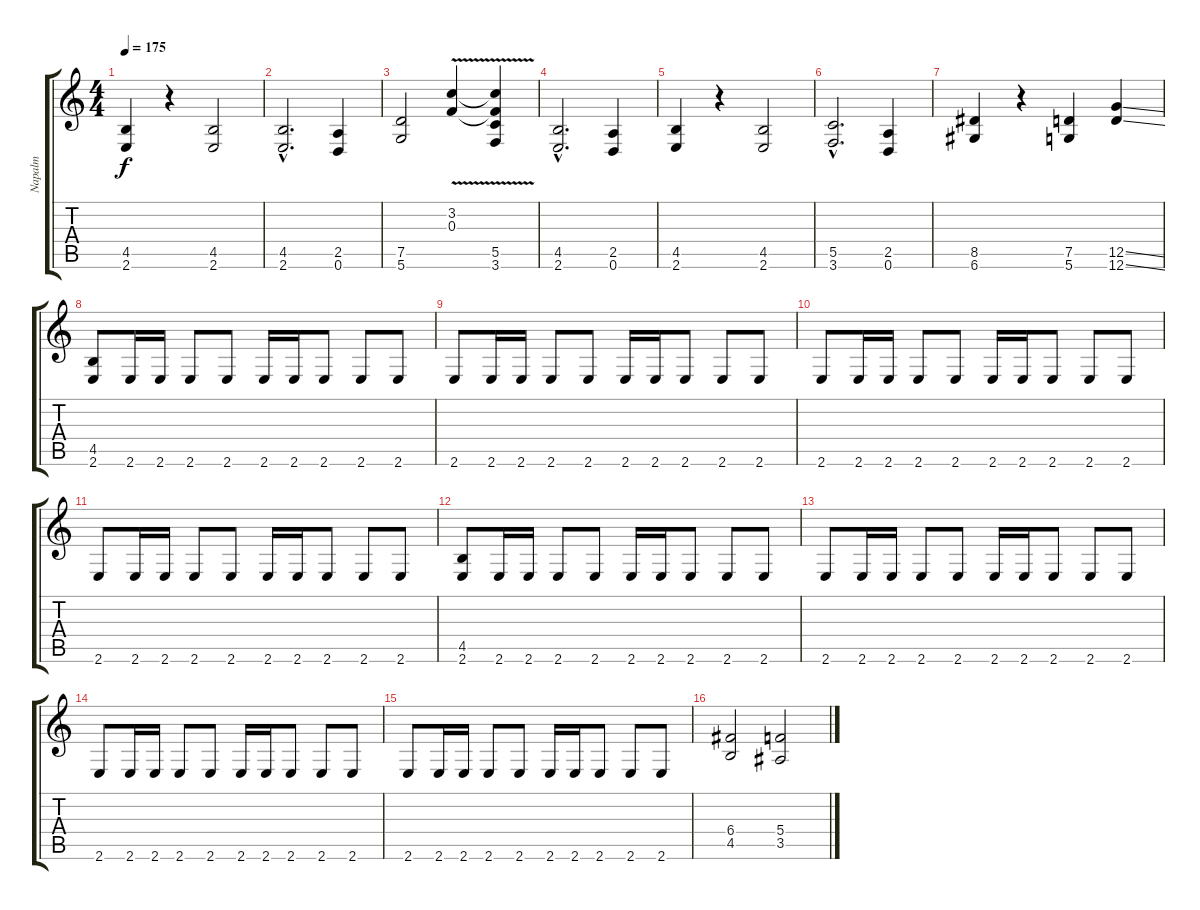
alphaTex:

\track ("Napalm" "Napalm") {instrument distortionguitar}
\staff {score tabs}
\tuning (D4 A3 F3 C3 G2 D2) {hide}
\ts (4 4)
\tempo 175
\clef g2
\ks c
(4.5 2.6).4{dy f} r.4 (4.5 2.6).2 |
(4.5{hac} 2.6{hac}).2{d} (2.5 0.6).4 |
(7.5 5.6).2 (3.2{v} 0.3{v}).4 (3.2{t} 0.3{t} 5.5 3.6).4 |
(4.5{hac} 2.6{hac}).2{d} (2.5 0.6).4 |
(4.5 2.6).4 r.4 (4.5 2.6).2 |
(5.5{hac} 3.6{hac}).2{d} (2.5 0.6).4 |
(8.5 6.6).4 r.4 (7.5 5.6).4 (12.5{ss} 12.6{ss}).4 |
(4.5 2.6).8 2.6.16 2.6.16 2.6.8 2.6.8 2.6.16 2.6.16 2.6.8 2.6.8 2.6.8 |
2.6.8 2.6.16 2.6.16 2.6.8 2.6.8 2.6.16 2.6.16 2.6.8 2.6.8 2.6.8 |
2.6.8 2.6.16 2.6.16 2.6.8 2.6.8 2.6.16 2.6.16 2.6.8 2.6.8 2.6.8 |
2.6.8 2.6.16 2.6.16 2.6.8 2.6.8 2.6.16 2.6.16 2.6.8 2.6.8 2.6.8 |
(4.5 2.6).8 2.6.16 2.6.16 2.6.8 2.6.8 2.6.16 2.6.16 2.6.8 2.6.8 2.6.8 |
2.6.8 2.6.16 2.6.16 2.6.8 2.6.8 2.6.16 2.6.16 2.6.8 2.6.8 2.6.8 |
2.6.8 2.6.16 2.6.16 2.6.8 2.6.8 2.6.16 2.6.16 2.6.8 2.6.8 2.6.8 |
2.6.8 2.6.16 2.6.16 2.6.8 2.6.8 2.6.16 2.6.16 2.6.8 2.6.8 2.6.8 |
(6.4 4.5).2 (5.4 3.5).2
